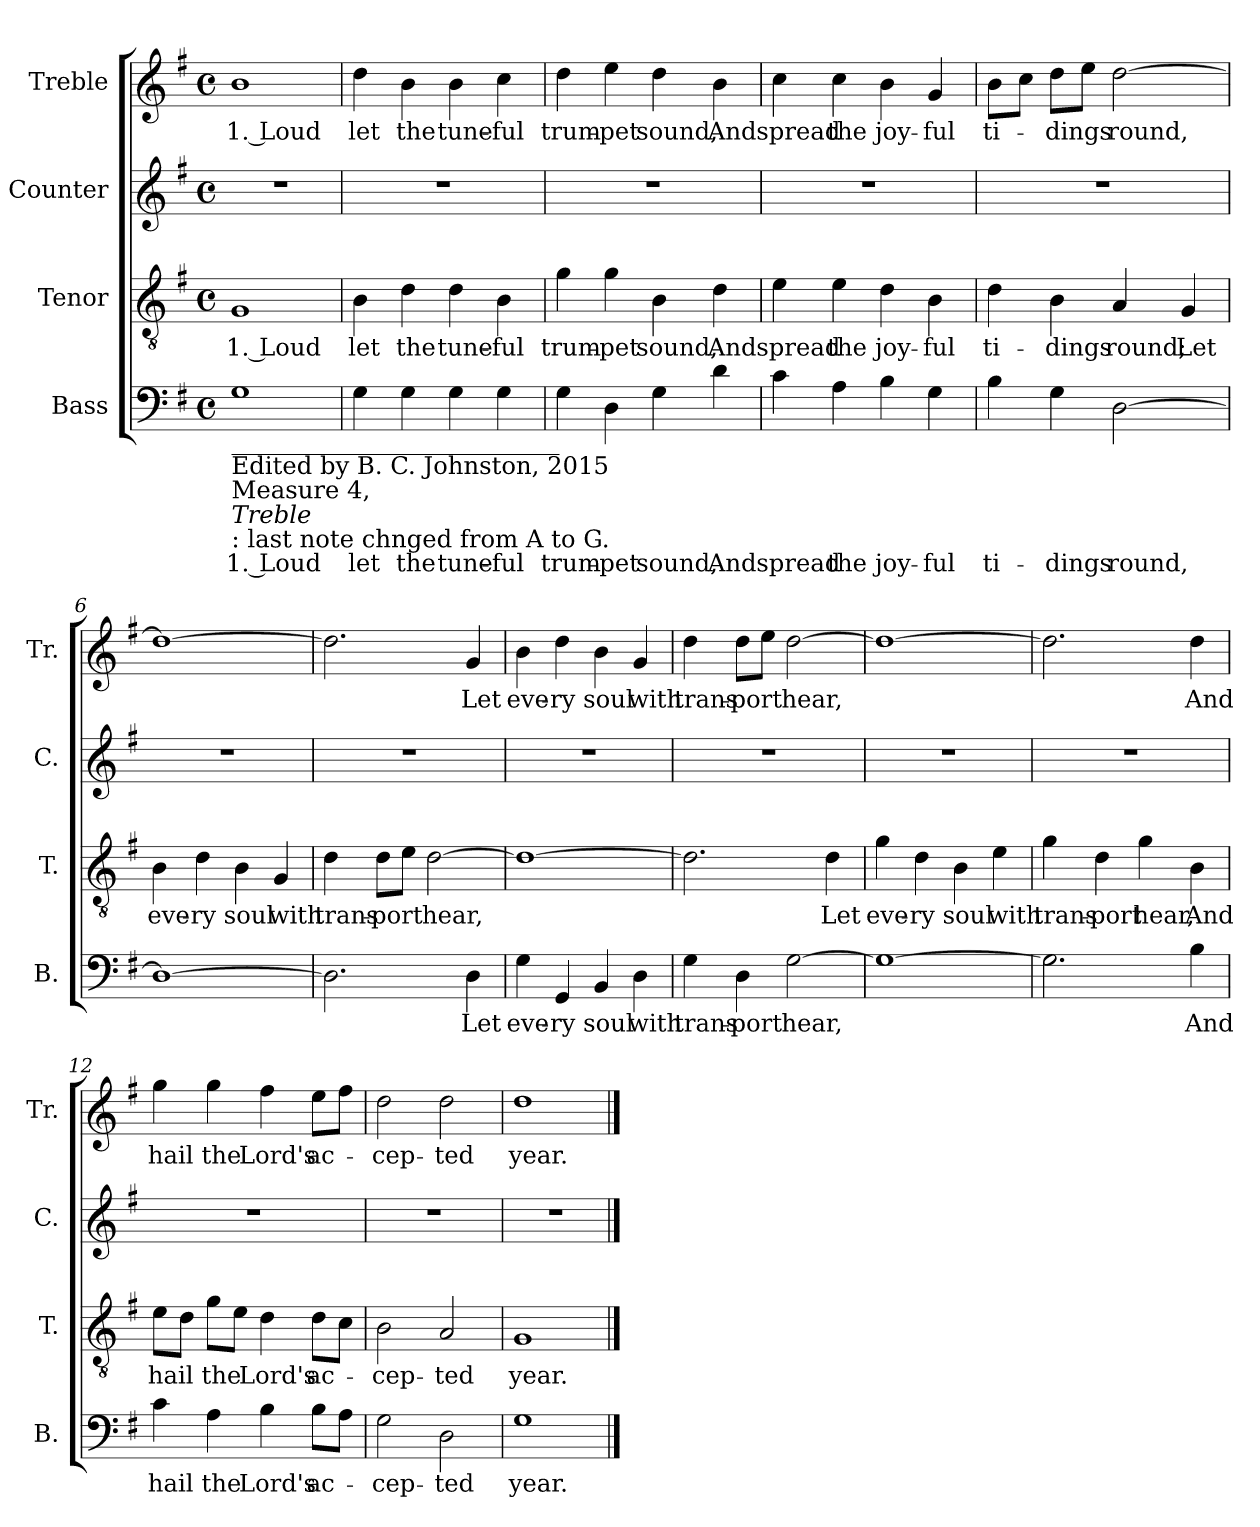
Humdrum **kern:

**kern	**text	**kern	**text	**kern	**kern	**text
*part4	*part4	*part3	*part3	*part2	*part1	*part1
*staff4	*staff4	*staff3	*staff3	*staff2	*staff1	*staff1
*I"Bass	*	*I"Tenor	*	*I"Counter	*I"Treble	*
*I'B.	*	*I'T.	*	*I'C.	*I'Tr.	*
*clefF4	*	*clefGv2	*	*clefG2	*clefG2	*
*k[f#]	*	*k[f#]	*	*k[f#]	*k[f#]	*
*M4/4	*	*M4/4	*	*M4/4	*M4/4	*
*met(c)	*	*met(c)	*	*met(c)	*met(c)	*
=1	=1	=1	=1	=1	=1	=1
!LO:TX:b:t=___________________________	!	!	!	!	!	!
!LO:TX:b:t=Edited by B. C. Johnston, 2015	!	!	!	!	!	!
!LO:TX:b:t=Measure 4,	!	!	!	!	!	!
!LO:TX:b:i:t=Treble	!	!	!	!	!	!
!LO:TX:b:t=&colon; last note chnged from A to G.	!	!	!	!	!	!
1G	1. Loud	1G	1. Loud	1r	1b	1. Loud
=2	=2	=2	=2	=2	=2	=2
4G\	let	4B\	let	1r	4dd\	let
4G\	the	4d\	the	.	4b\	the
4G\	tune-	4d\	tune-	.	4b\	tune-
4G\	-ful	4B\	-ful	.	4cc\	-ful
=3	=3	=3	=3	=3	=3	=3
4G\	trum-	4g\	trum-	1r	4dd\	trum-
4D\	-pet	4g\	-pet	.	4ee\	-pet
4G\	sound,	4B\	sound,	.	4dd\	sound,
4d\	And	4d\	And	.	4b\	And
=4	=4	=4	=4	=4	=4	=4
4c\	spread	4e\	spread	1r	4cc\	spread
4A\	the	4e\	the	.	4cc\	the
4B\	joy-	4d\	joy-	.	4b\	joy-
4G\	-ful	4B\	-ful	.	4g/	-ful
=5	=5	=5	=5	=5	=5	=5
4B\	ti-	4d\	ti-	1r	8b\L	ti-
.	.	.	.	.	8cc\J	.
4G\	-dings	4B\	-dings	.	8dd\L	-dings
.	.	.	.	.	8ee\J	.
[2D\	round,	4A/	round;	.	[2dd\	round,
.	.	4G/	Let	.	.	.
=6	=6	=6	=6	=6	=6	=6
1D_	.	4B\	eve-	1r	1dd_	.
.	.	4d\	-ry	.	.	.
.	.	4B\	soul	.	.	.
.	.	4G/	with	.	.	.
=7	=7	=7	=7	=7	=7	=7
2.D\]	.	4d\	trans-	1r	2.dd\]	.
.	.	8d\L	-port	.	.	.
.	.	8e\J	.	.	.	.
.	.	[2d\	hear,	.	.	.
4D\	Let	.	.	.	4g/	Let
!!LO:LB:g=z
=8	=8	=8	=8	=8	=8	=8
4G\	eve-	1d_	.	1r	4b\	eve-
4GG/	-ry	.	.	.	4dd\	-ry
4BB/	soul	.	.	.	4b\	soul
4D\	with	.	.	.	4g/	with
=9	=9	=9	=9	=9	=9	=9
4G\	trans-	2.d\]	.	1r	4dd\	trans-
4D\	-port	.	.	.	8dd\L	-port
.	.	.	.	.	8ee\J	.
[2G\	hear,	.	.	.	[2dd\	hear,
.	.	4d\	Let	.	.	.
=10	=10	=10	=10	=10	=10	=10
1G_	.	4g\	eve-	1r	1dd_	.
.	.	4d\	-ry	.	.	.
.	.	4B\	soul	.	.	.
.	.	4e\	with	.	.	.
=11	=11	=11	=11	=11	=11	=11
2.G\]	.	4g\	trans-	1r	2.dd\]	.
.	.	4d\	-port	.	.	.
.	.	4g\	hear,	.	.	.
4B\	And	4B\	And	.	4dd\	And
=12	=12	=12	=12	=12	=12	=12
4c\	hail	8e\L	hail	1r	4gg\	hail
.	.	8d\J	.	.	.	.
4A\	the	8g\L	the	.	4gg\	the
.	.	8e\J	.	.	.	.
4B\	Lord's	4d\	Lord's	.	4ff#\	Lord's
8B\L	ac-	8d\L	ac-	.	8ee\L	ac-
8A\J	.	8c\J	.	.	8ff#\J	.
=13	=13	=13	=13	=13	=13	=13
2G\	-cep-	2B\	-cep-	1r	2dd\	-cep-
2D\	-ted	2A/	-ted	.	2dd\	-ted
=14	=14	=14	=14	=14	=14	=14
1G	year.	1G	year.	1r	1dd	year.
==	==	==	==	==	==	==
*-	*-	*-	*-	*-	*-	*-
